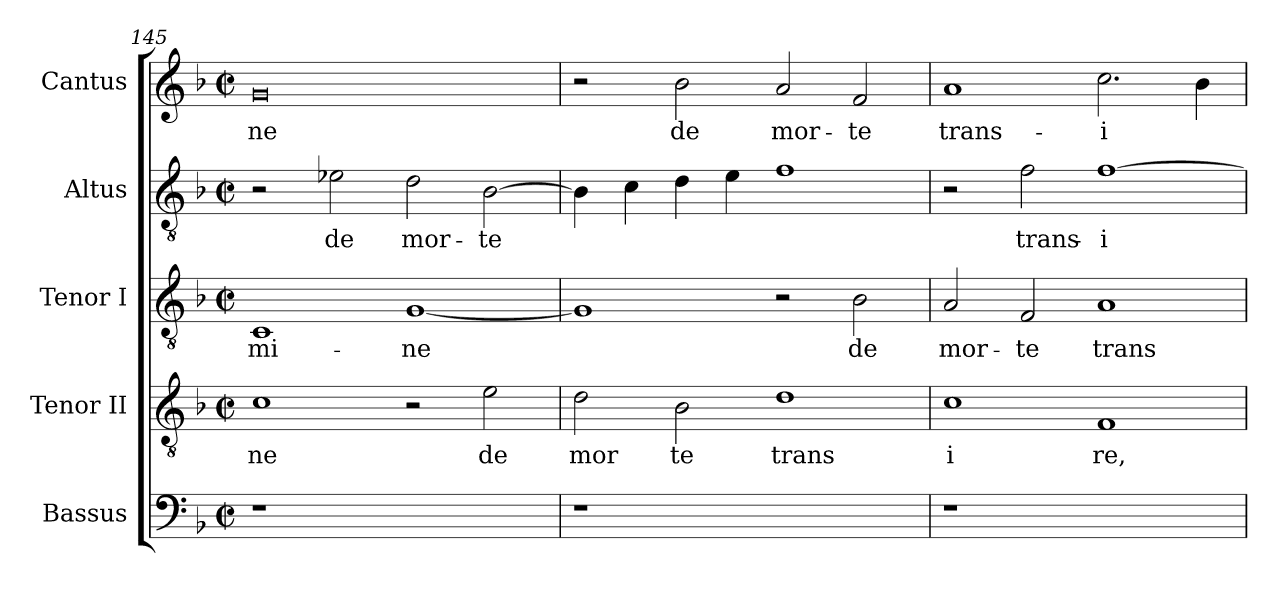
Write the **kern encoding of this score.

**kern	**kern	**text	**kern	**text	**kern	**text	**kern	**text
*part5	*part4	*part4	*part3	*part3	*part2	*part2	*part1	*part1
*staff5	*staff4	*staff4	*staff3	*staff3	*staff2	*staff2	*staff1	*staff1
*I"Bassus	*I"Tenor II	*	*I"Tenor I	*	*I"Altus	*	*I"Cantus	*
*I'B	*I'T II	*	*I'T I	*	*I'A	*	*I'C	*
*clefF4	*clefGv2	*	*clefGv2	*	*clefGv2	*	*clefG2	*
*k[b-]	*k[b-]	*	*k[b-]	*	*k[b-]	*	*k[b-]	*
*F:	*F:	*	*F:	*	*F:	*	*F:	*
*M2/2	*M2/2	*	*M2/2	*	*M2/2	*	*M2/2	*
*met(c|)	*met(c|)	*	*met(c|)	*	*met(c|)	*	*met(c|)	*
=145	=145	=145	=145	=145	=145	=145	=145	=145
!	!	!LO:LY:b:cj	!	!LO:LY:b:cj	!	!	!	!LO:LY:b:cj
1r	1c	ne	1C	-mi-	2r	.	0g	-ne
!	!	!	!	!	!	!LO:LY:b:cj	!	!
.	.	.	.	.	2e-\	de	.	.
!	!	!	!	!LO:LY:b:cj	!	!LO:LY:b:cj	!	!
1ryy	2r	.	[<1G	-ne	2d\	mor-	.	.
!	!	!LO:LY:b:cj	!	!	!	!LO:LY:b:cj	!	!
.	2e\	de	.	.	[>2B-\	-te	.	.
=146	=146	=146	=146	=146	=146	=146	=146	=146
!	!	!LO:LY:b:cj	!	!LO:LY:b:cj	!	!LO:LY:b:cj	!	!
1r	2d\	mor	1G]	.	4B-\]	.	2r	.
!	!	!	!	!	!	!LO:LY:b:cj	!	!
.	.	.	.	.	4c\	.	.	.
!	!	!LO:LY:b:cj	!	!	!	!LO:LY:b:cj	!	!LO:LY:b:cj
.	2B-\	te	.	.	4d\	.	2b-\	de
!	!	!	!	!	!	!LO:LY:b:cj	!	!
.	.	.	.	.	4e\	.	.	.
!	!	!LO:LY:b:cj	!	!	!	!LO:LY:b:cj	!	!LO:LY:b:cj
1ryy	1d	trans	2r	.	1f	.	2a/	mor-
!	!	!	!	!LO:LY:b:cj	!	!	!	!LO:LY:b:cj
.	.	.	2B-\	de	.	.	2f/	-te
=147	=147	=147	=147	=147	=147	=147	=147	=147
!	!	!LO:LY:b:cj	!	!LO:LY:b:cj	!	!	!	!LO:LY:b:cj
1r	1c	i	2A/	mor-	2r	.	1a	trans-
!	!	!	!	!LO:LY:b:cj	!	!LO:LY:b:cj	!	!
.	.	.	2F/	-te	2f\	trans-	.	.
!	!	!LO:LY:b:cj	!	!LO:LY:b:cj	!	!LO:LY:b:cj	!	!LO:LY:b:cj
1ryy	1F	re,	1A	trans-	[>1f	-i-	2.cc\	-i-
!	!	!	!	!	!	!	!	!LO:LY:b:cj
.	.	.	.	.	.	.	4b-\	--
=	=	=	=	=	=	=	=	=
*-	*-	*-	*-	*-	*-	*-	*-	*-
